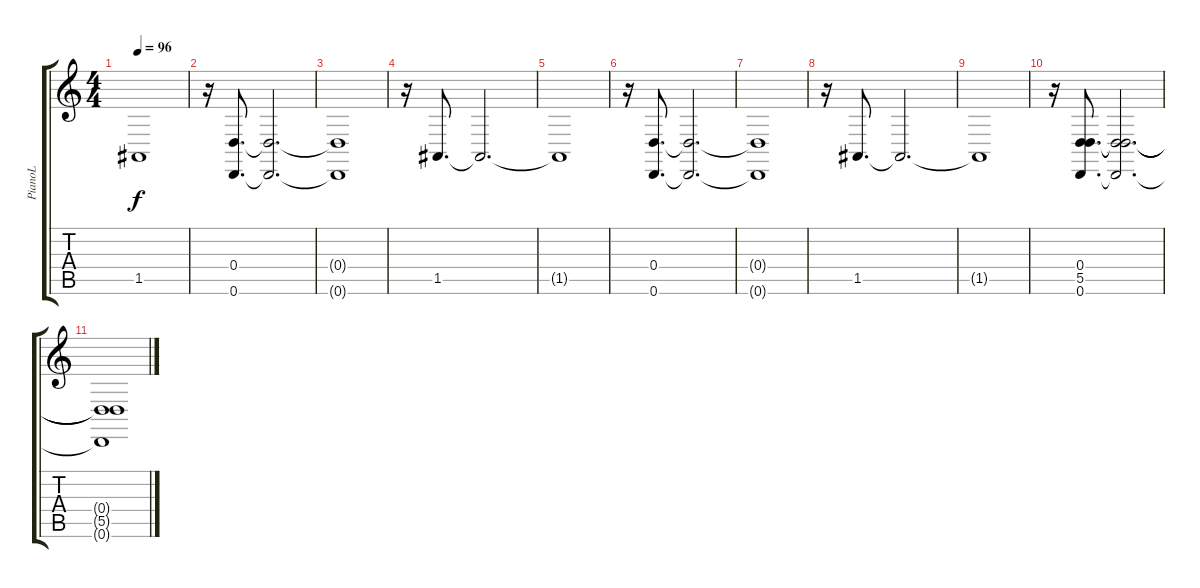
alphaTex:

\track ("PianoL" "PianoL") {instrument acousticgrandpiano}
\staff {score tabs}
\tuning (E4 B3 G3 D3 A2 D2) {hide}
\ts (4 4)
\tempo 96
\clef g2
\ks c
1.5{t}.1{dy f} |
r.16 (0.4 0.6).8{d} (0.4{t} 0.6{t}).2{d} |
(0.4{t} 0.6{t}).1 |
r.16 1.5.8{d} 1.5{t}.2{d} |
1.5{t}.1 |
r.16 (0.4 0.6).8{d} (0.4{t} 0.6{t}).2{d} |
(0.4{t} 0.6{t}).1 |
r.16 1.5.8{d} 1.5{t}.2{d} |
1.5{t}.1 |
r.16 (0.4 5.5 0.6).8{d volume 0} (0.4{t} 5.5{t} 0.6{t}).2{d} |
(0.4{t} 5.5{t} 0.6{t}).1
